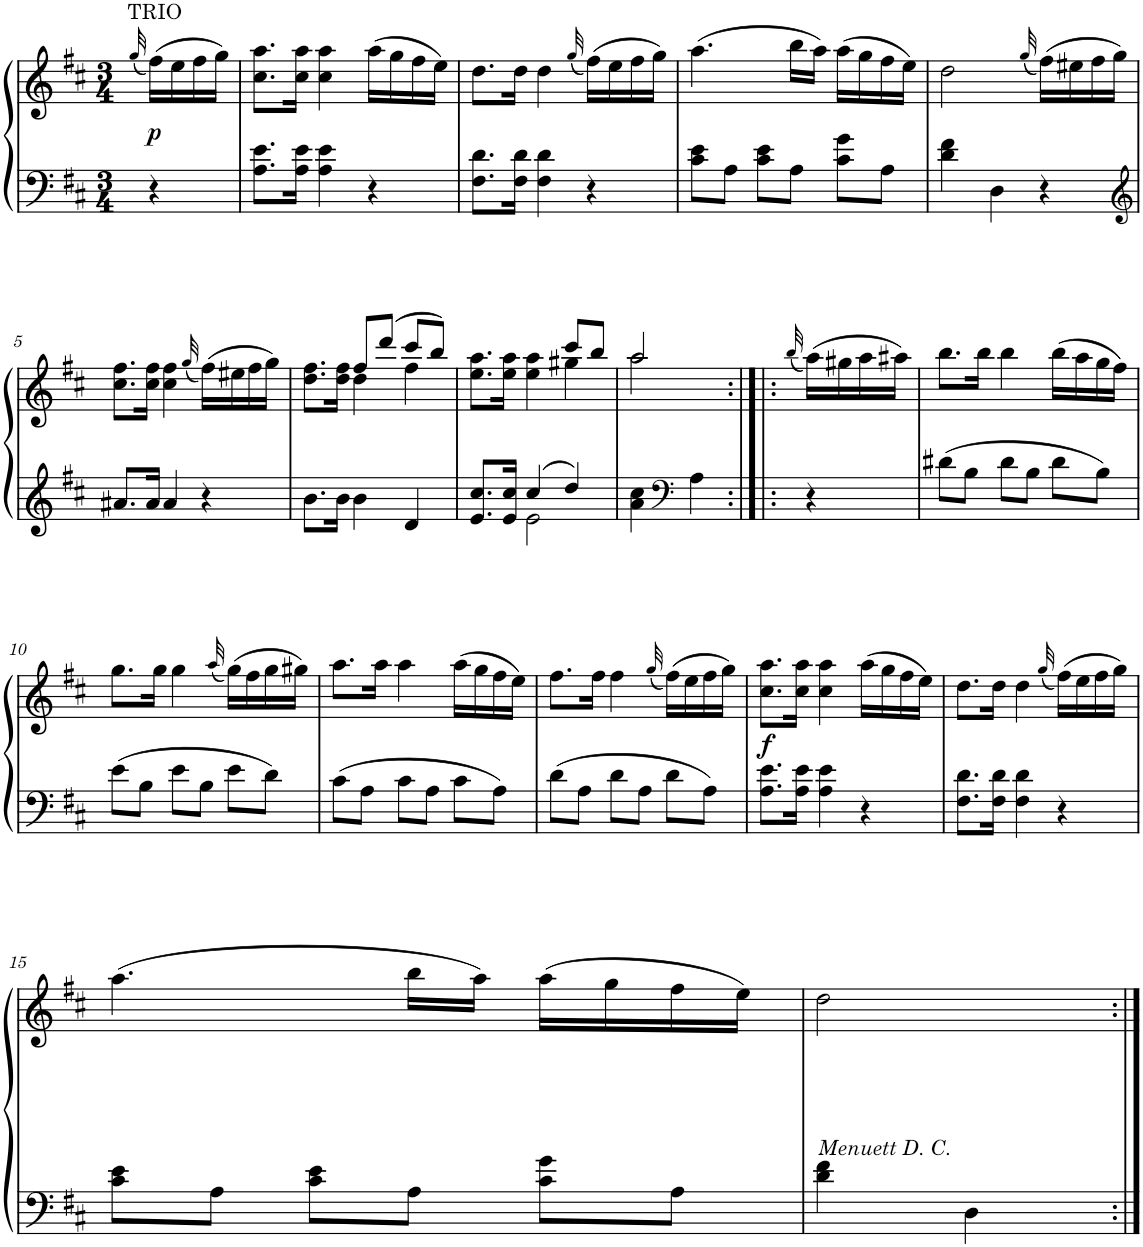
**kern	**kern	**dynam
*part1	*part1	*part1
*staff2	*staff1	*staff1/2
*I"Piano	*	*
*I'Pno.	*	*
*clefF4	*clefG2	*
*k[f#c#]	*k[f#c#]	*
*M3/4	*M3/4	*
=	=	=
.	(32qgg/	.
!	!LO:TX:a:t=TRIO	!
!	!	!LO:DY:b
4r	(16ff#\LL)	p
.	16ee\	.
.	16ff#\	.
.	16gg\JJ)	.
=1	=1	=1
8.A\ 8.e\L	8.cc#\ 8.aa\L	.
16A\ 16e\Jk	16cc#\ 16aa\Jk	.
4A\ 4e\	4cc#\ 4aa\	.
4r	(16aa\LL	.
.	16gg\	.
.	16ff#\	.
.	16ee\JJ)	.
=2	=2	=2
8.F#\ 8.d\L	8.dd\L	.
16F#\ 16d\Jk	16dd\Jk	.
4F#\ 4d\	4dd\	.
.	(32qgg/	.
4r	(16ff#\LL)	.
.	16ee\	.
.	16ff#\	.
.	16gg\JJ)	.
=3	=3	=3
8c#\ 8e\L	(4.aa\	.
8A\J	.	.
8c#\ 8e\L	.	.
8A\J	16bb\LL	.
.	16aa\JJ)	.
8c#\ 8g\L	(16aa\LL	.
.	16gg\	.
8A\J	16ff#\	.
.	16ee\JJ)	.
=4	=4	=4
4d\ 4f#\	2dd\	.
4D\	.	.
.	(32qgg/	.
4r	(16ff#\LL)	.
.	16ee#X\	.
.	16ff#\	.
.	16gg\JJ)	.
!!LO:LB:g=z
=5	=5	=5
*clefG2	*	*
8.a#X/L	8.cc#\ 8.ff#\L	.
16a#/Jk	16cc#\ 16ff#\Jk	.
4a#/	4cc#\ 4ff#\	.
.	(32qgg/	.
4r	(16ff#\LL)	.
.	16ee#X\	.
.	16ff#\	.
.	16gg\JJ)	.
=6	=6	=6
*	*^	*
8.b\L	8.dd\ 8.ff#\L	4ryy	.
16b\Jk	16dd\ 16ff#\Jk	.	.
4b\	8ff#/L	4dd\	.
.	(8ddd/J	.	.
4d/	8ccc#/L	4ff#\	.
.	8bb/J)	.	.
=7	=7	=7	=7
*^	*	*	*
8.e/ 8.cc#/L	4ryy	8.ee\ 8.aa\L	2ryy	.
16e/ 16cc#/Jk	.	16ee\ 16aa\Jk	.	.
4cc#/	2e\	4ee\ 4aa\	.	.
4dd/	.	8ccc#/L	4gg#X\	.
.	.	8bb/J	.	.
*v	*v	*	*	*
=8	=8	=8	=8
4a\ 4cc#\	2aa/	2aa\	.
*clefF4	*	*	*
4A\	.	.	.
*	*v	*v	*
=8X1:|!|:	=8X1:|!|:	=8X1:|!|:
.	(32qbb/	.
4r	(16aa\LL)	.
.	16gg#X\	.
.	16aa\	.
.	16aa#X\JJ)	.
=9	=9	=9
8d#X\L	8.bb\L	.
8B\J	.	.
.	16bb\Jk	.
8d#\L	4bb\	.
8B\J	.	.
8d#\L	(16bb\LL	.
.	16aa\	.
8B\J	16gg\	.
.	16ff#\JJ)	.
!!LO:LB:g=z
=10	=10	=10
8e\L	8.gg\L	.
8B\J	.	.
.	16gg\Jk	.
8e\L	4gg\	.
8B\J	.	.
.	(32qaa/	.
8e\L	(16gg\LL)	.
.	16ff#\	.
8d\J	16gg\	.
.	16gg#X\JJ)	.
=11	=11	=11
8c#\L	8.aa\L	.
8A\J	.	.
.	16aa\Jk	.
8c#\L	4aa\	.
8A\J	.	.
8c#\L	(16aa\LL	.
.	16gg\	.
8A\J	16ff#\	.
.	16ee\JJ)	.
=12	=12	=12
8d\L	8.ff#\L	.
8A\J	.	.
.	16ff#\Jk	.
8d\L	4ff#\	.
8A\J	.	.
.	(32qgg/	.
8d\L	(16ff#\LL)	.
.	16ee\	.
8A\J	16ff#\	.
.	16gg\JJ)	.
=13	=13	=13
!	!	!LO:DY:b
8.A\ 8.e\L	8.cc#\ 8.aa\L	f
16A\ 16e\Jk	16cc#\ 16aa\Jk	.
4A\ 4e\	4cc#\ 4aa\	.
4r	(16aa\LL	.
.	16gg\	.
.	16ff#\	.
.	16ee\JJ)	.
=14	=14	=14
8.F#\ 8.d\L	8.dd\L	.
16F#\ 16d\Jk	16dd\Jk	.
4F#\ 4d\	4dd\	.
.	(32qgg/	.
4r	(16ff#\LL)	.
.	16ee\	.
.	16ff#\	.
.	16gg\JJ)	.
!!LO:LB:g=z
=15	=15	=15
8c#\ 8e\L	(4.aa\	.
8A\J	.	.
8c#\ 8e\L	.	.
8A\J	16bb\LL	.
.	16aa\JJ)	.
8c#\ 8g\L	(16aa\LL	.
.	16gg\	.
8A\J	16ff#\	.
.	16ee\JJ)	.
=16	=16	=16
!	!LO:TX:b:i:t=Menuett D. C.	!
4d\ 4f#\	2dd\	.
4D\	.	.
=:|!	=:|!	=:|!
*-	*-	*-
